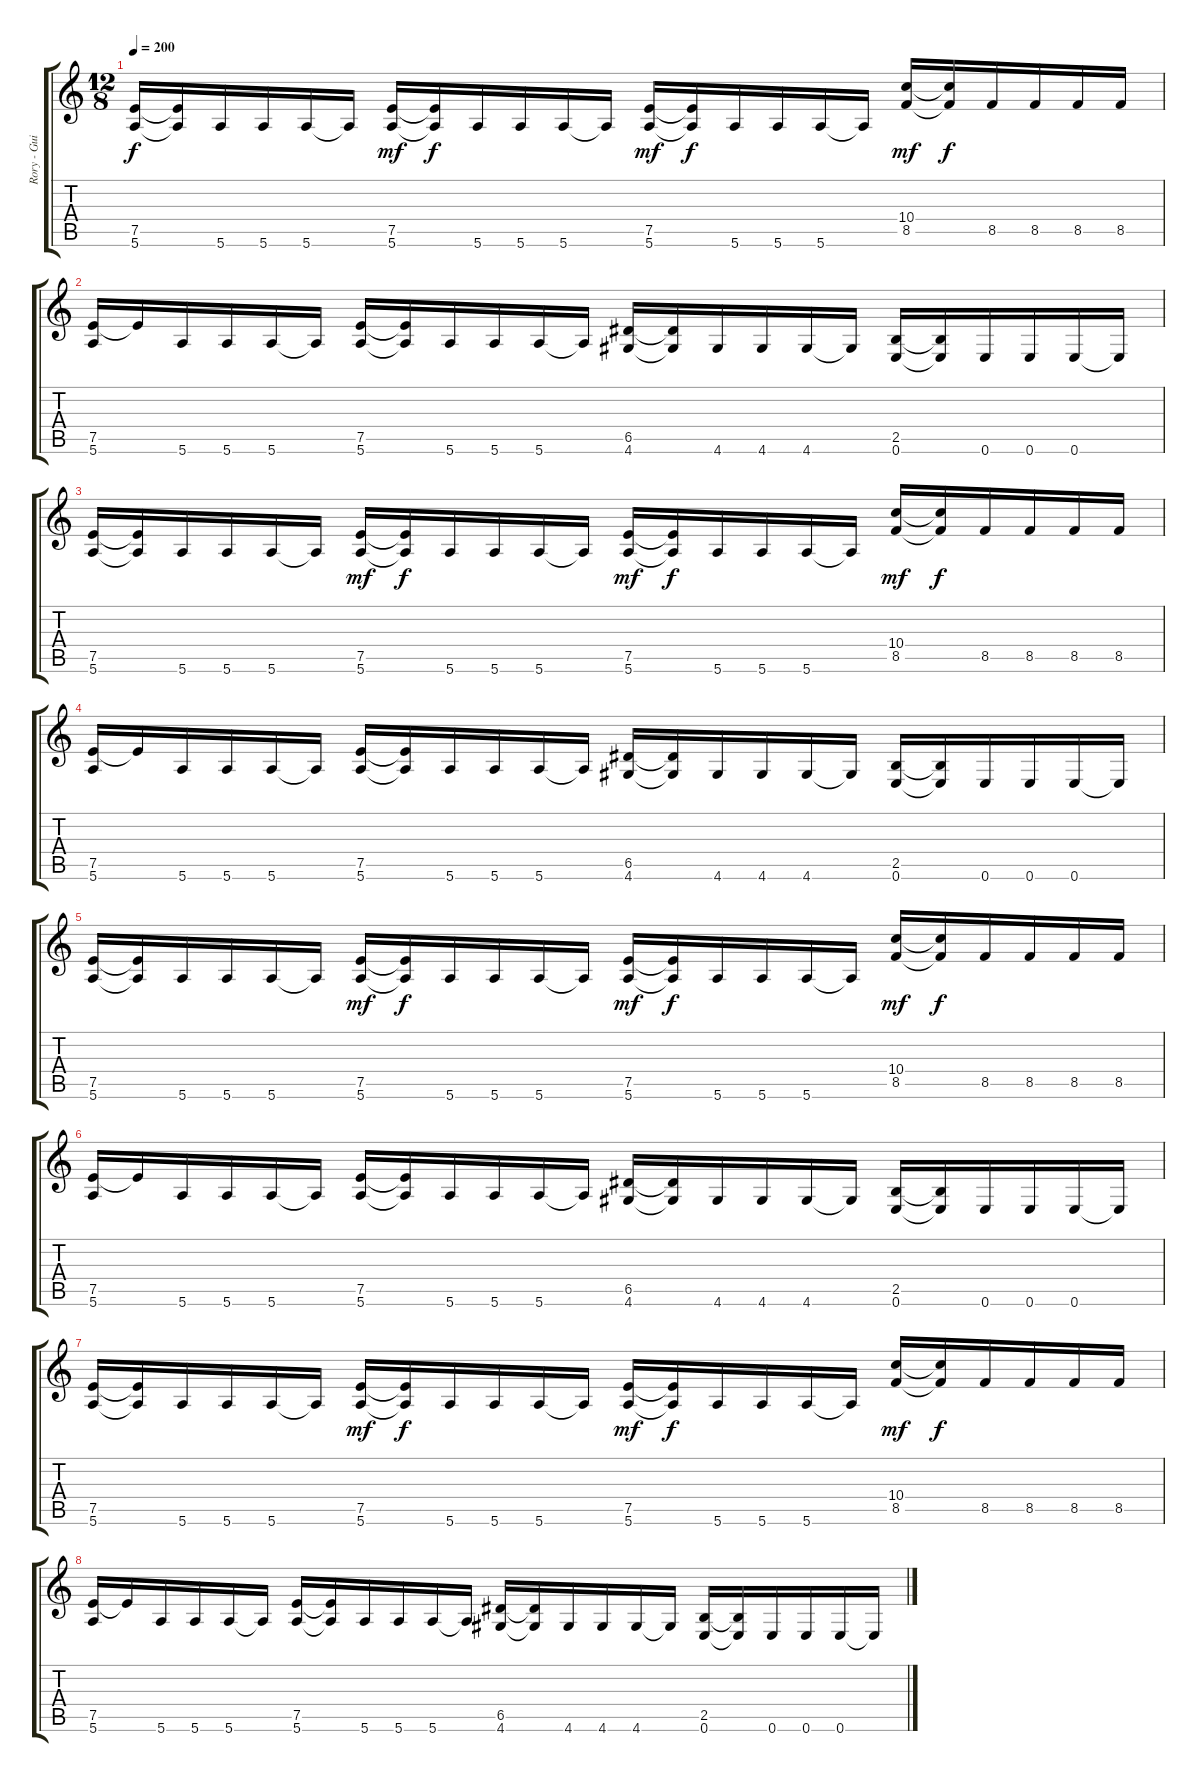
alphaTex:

\track ("Rory - Guitar" "Rory - Gui") {instrument distortionguitar}
\staff {score tabs}
\tuning (E4 B3 G3 D3 A2 E2) {hide}
\ts (12 8)
\tempo 200
\clef g2
\ks c
(7.5 5.6).16{dy f} (7.5{t} 5.6{t}).16 5.6.16 5.6.16 5.6.16 5.6{t}.16 (7.5 5.6).16{dy mf} (7.5{t} 5.6{t}).16{dy f} 5.6.16 5.6.16 5.6.16 5.6{t}.16 (7.5 5.6).16{dy mf} (7.5{t} 5.6{t}).16{dy f} 5.6.16 5.6.16 5.6.16 5.6{t}.16 (10.4 8.5).16{dy mf} (10.4{t} 8.5{t}).16{dy f} 8.5.16 8.5.16 8.5.16 8.5.16 |
(7.5 5.6).16 7.5{t}.16 5.6.16 5.6.16 5.6.16 5.6{t}.16 (7.5 5.6).16 (7.5{t} 5.6{t}).16 5.6.16 5.6.16 5.6.16 5.6{t}.16 (6.5 4.6).16 (6.5{t} 4.6{t}).16 4.6.16 4.6.16 4.6.16 4.6{t}.16 (2.5 0.6).16 (2.5{t} 0.6{t}).16 0.6.16 0.6.16 0.6.16 0.6{t}.16 |
(7.5 5.6).16 (7.5{t} 5.6{t}).16 5.6.16 5.6.16 5.6.16 5.6{t}.16 (7.5 5.6).16{dy mf} (7.5{t} 5.6{t}).16{dy f} 5.6.16 5.6.16 5.6.16 5.6{t}.16 (7.5 5.6).16{dy mf} (7.5{t} 5.6{t}).16{dy f} 5.6.16 5.6.16 5.6.16 5.6{t}.16 (10.4 8.5).16{dy mf} (10.4{t} 8.5{t}).16{dy f} 8.5.16 8.5.16 8.5.16 8.5.16 |
(7.5 5.6).16 7.5{t}.16 5.6.16 5.6.16 5.6.16 5.6{t}.16 (7.5 5.6).16 (7.5{t} 5.6{t}).16 5.6.16 5.6.16 5.6.16 5.6{t}.16 (6.5 4.6).16 (6.5{t} 4.6{t}).16 4.6.16 4.6.16 4.6.16 4.6{t}.16 (2.5 0.6).16 (2.5{t} 0.6{t}).16 0.6.16 0.6.16 0.6.16 0.6{t}.16 |
(7.5 5.6).16 (7.5{t} 5.6{t}).16 5.6.16 5.6.16 5.6.16 5.6{t}.16 (7.5 5.6).16{dy mf} (7.5{t} 5.6{t}).16{dy f} 5.6.16 5.6.16 5.6.16 5.6{t}.16 (7.5 5.6).16{dy mf} (7.5{t} 5.6{t}).16{dy f} 5.6.16 5.6.16 5.6.16 5.6{t}.16 (10.4 8.5).16{dy mf} (10.4{t} 8.5{t}).16{dy f} 8.5.16 8.5.16 8.5.16 8.5.16 |
(7.5 5.6).16 7.5{t}.16 5.6.16 5.6.16 5.6.16 5.6{t}.16 (7.5 5.6).16 (7.5{t} 5.6{t}).16 5.6.16 5.6.16 5.6.16 5.6{t}.16 (6.5 4.6).16 (6.5{t} 4.6{t}).16 4.6.16 4.6.16 4.6.16 4.6{t}.16 (2.5 0.6).16 (2.5{t} 0.6{t}).16 0.6.16 0.6.16 0.6.16 0.6{t}.16 |
(7.5 5.6).16 (7.5{t} 5.6{t}).16 5.6.16 5.6.16 5.6.16 5.6{t}.16 (7.5 5.6).16{dy mf} (7.5{t} 5.6{t}).16{dy f} 5.6.16 5.6.16 5.6.16 5.6{t}.16 (7.5 5.6).16{dy mf} (7.5{t} 5.6{t}).16{dy f} 5.6.16 5.6.16 5.6.16 5.6{t}.16 (10.4 8.5).16{dy mf} (10.4{t} 8.5{t}).16{dy f} 8.5.16 8.5.16 8.5.16 8.5.16 |
(7.5 5.6).16 7.5{t}.16 5.6.16 5.6.16 5.6.16 5.6{t}.16 (7.5 5.6).16 (7.5{t} 5.6{t}).16 5.6.16 5.6.16 5.6.16 5.6{t}.16 (6.5 4.6).16 (6.5{t} 4.6{t}).16 4.6.16 4.6.16 4.6.16 4.6{t}.16 (2.5 0.6).16 (2.5{t} 0.6{t}).16 0.6.16 0.6.16 0.6.16 0.6{t}.16
